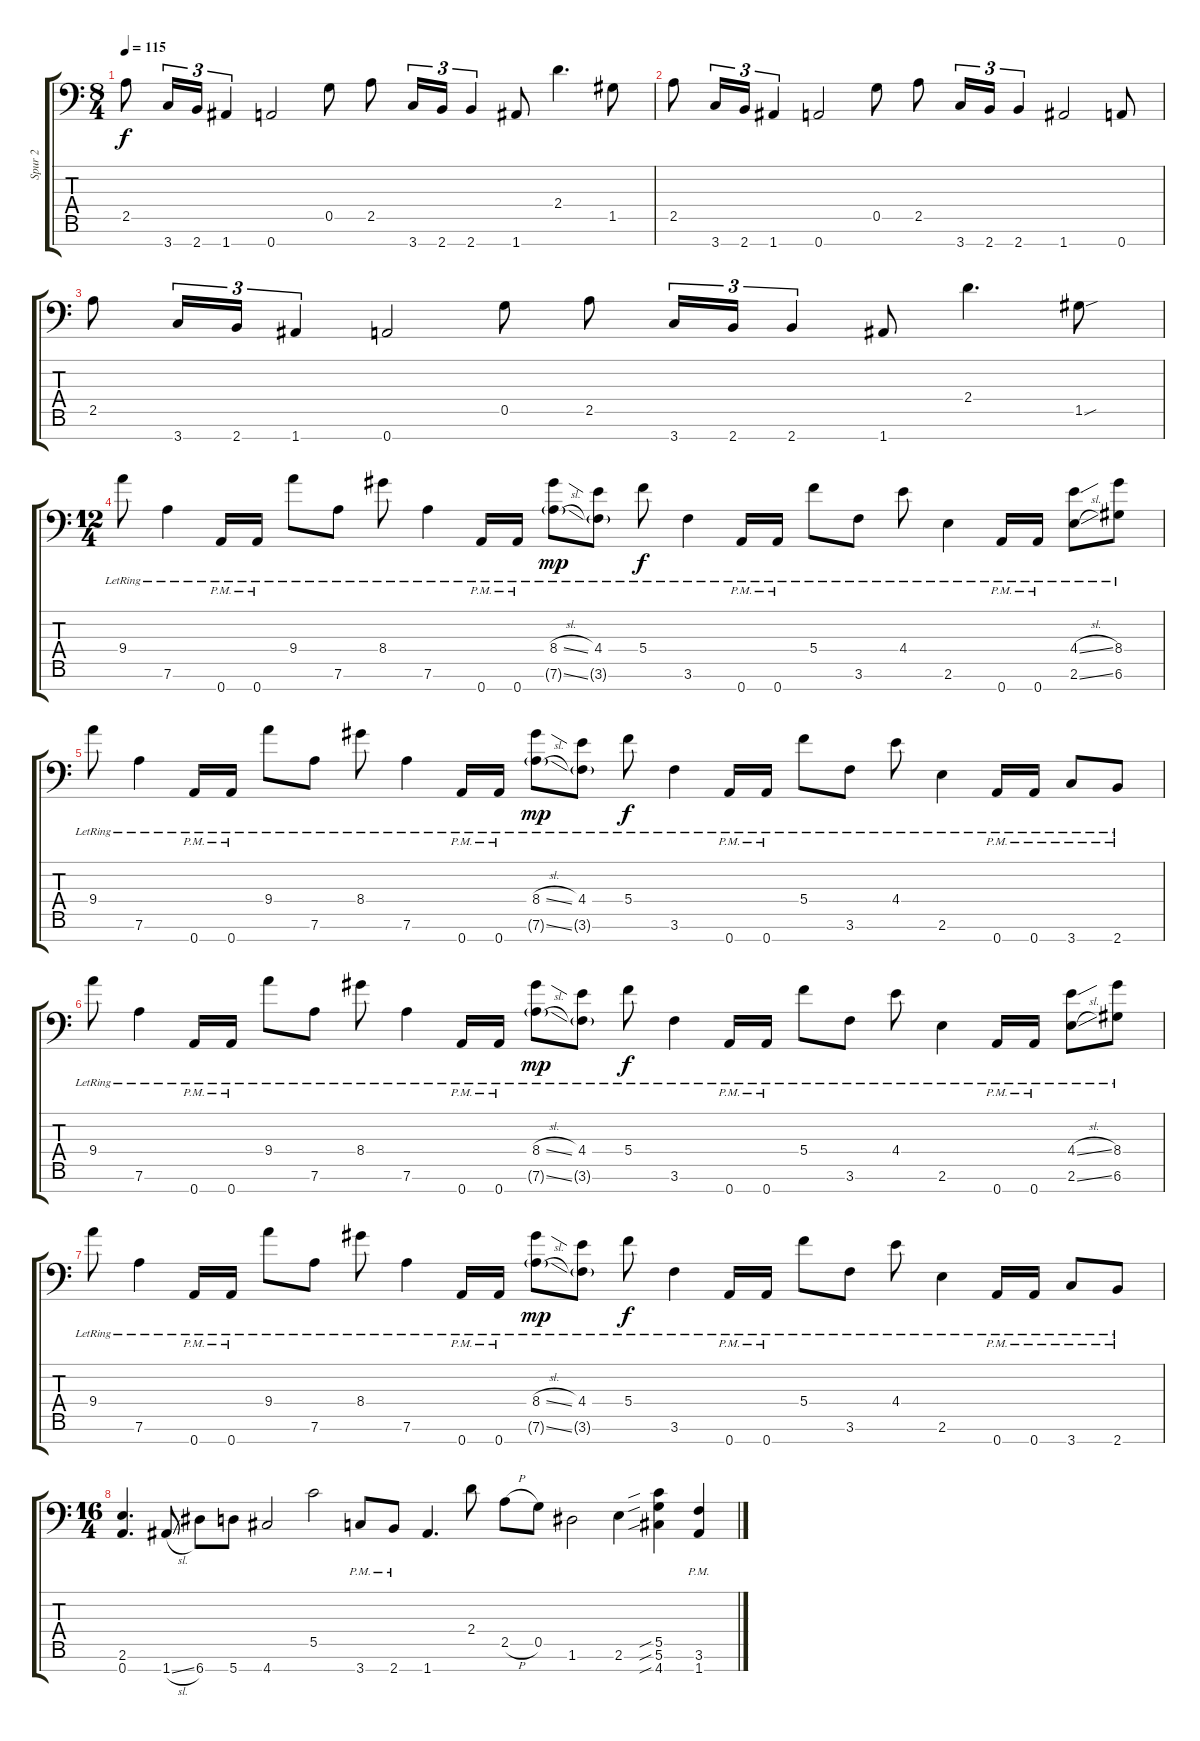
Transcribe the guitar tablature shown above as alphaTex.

\track ("Spur 2" "Spur 2") {instrument distortionguitar}
\staff {score tabs}
\tuning (D4 A3 F3 C3 G2 D2 A1) {hide}
\ts (8 4)
\tempo 115
\clef f4
\ks c
2.5.8{dy f} 3.7.16{tu (3 2)} 2.7.16{tu (3 2)} 1.7.4{tu (3 2)} 0.7.2 0.5.8 2.5.8 3.7.16{tu (3 2)} 2.7.16{tu (3 2)} 2.7.4{tu (3 2)} 1.7.8 2.4.4{d} 1.5.8 |
2.5.8 3.7.16{tu (3 2)} 2.7.16{tu (3 2)} 1.7.4{tu (3 2)} 0.7.2 0.5.8 2.5.8 3.7.16{tu (3 2)} 2.7.16{tu (3 2)} 2.7.4{tu (3 2)} 1.7.2 0.7.8 |
2.5.8 3.7.16{tu (3 2)} 2.7.16{tu (3 2)} 1.7.4{tu (3 2)} 0.7.2 0.5.8 2.5.8 3.7.16{tu (3 2)} 2.7.16{tu (3 2)} 2.7.4{tu (3 2)} 1.7.8 2.4.4{d} 1.5{sou}.8 |
\ts (12 4)
9.4{lr}.8 7.6{lr}.4 0.7{pm lr}.16 0.7{pm lr}.16 9.4{lr}.8 7.6{lr}.8 8.4{lr}.8 7.6{lr}.4 0.7{pm lr}.16 0.7{pm lr}.16 (8.4{sl lr} 7.6{sl g lr}).8{dy mp} (4.4{lr} 3.6{g lr}).8 5.4{lr}.8{dy f} 3.6{lr}.4 0.7{pm lr}.16 0.7{pm lr}.16 5.4{lr}.8 3.6{lr}.8 4.4{lr}.8 2.6{lr}.4 0.7{pm lr}.16 0.7{pm lr}.16 (4.4{sl lr} 2.6{sl lr}).8 (8.4{lr} 6.6{lr}).8 |
9.4{lr}.8 7.6{lr}.4 0.7{pm lr}.16 0.7{pm lr}.16 9.4{lr}.8 7.6{lr}.8 8.4{lr}.8 7.6{lr}.4 0.7{pm lr}.16 0.7{pm lr}.16 (8.4{sl lr} 7.6{sl g lr}).8{dy mp} (4.4{lr} 3.6{g lr}).8 5.4{lr}.8{dy f} 3.6{lr}.4 0.7{pm lr}.16 0.7{pm lr}.16 5.4{lr}.8 3.6{lr}.8 4.4{lr}.8 2.6{lr}.4 0.7{pm lr}.16 0.7{pm lr}.16 3.7{pm lr}.8 2.7{pm lr}.8 |
9.4{lr}.8 7.6{lr}.4 0.7{pm lr}.16 0.7{pm lr}.16 9.4{lr}.8 7.6{lr}.8 8.4{lr}.8 7.6{lr}.4 0.7{pm lr}.16 0.7{pm lr}.16 (8.4{sl lr} 7.6{sl g lr}).8{dy mp} (4.4{lr} 3.6{g lr}).8 5.4{lr}.8{dy f} 3.6{lr}.4 0.7{pm lr}.16 0.7{pm lr}.16 5.4{lr}.8 3.6{lr}.8 4.4{lr}.8 2.6{lr}.4 0.7{pm lr}.16 0.7{pm lr}.16 (4.4{sl lr} 2.6{sl lr}).8 (8.4{lr} 6.6{lr}).8 |
9.4{lr}.8 7.6{lr}.4 0.7{pm lr}.16 0.7{pm lr}.16 9.4{lr}.8 7.6{lr}.8 8.4{lr}.8 7.6{lr}.4 0.7{pm lr}.16 0.7{pm lr}.16 (8.4{sl lr} 7.6{sl g lr}).8{dy mp} (4.4{lr} 3.6{g lr}).8 5.4{lr}.8{dy f} 3.6{lr}.4 0.7{pm lr}.16 0.7{pm lr}.16 5.4{lr}.8 3.6{lr}.8 4.4{lr}.8 2.6{lr}.4 0.7{pm lr}.16 0.7{pm lr}.16 3.7{pm lr}.8 2.7{pm lr}.8 |
\ts (16 4)
(2.6 0.7).4{d} 1.7{sl}.8 6.7.8 5.7.8 4.7.2 5.5.2 3.7{pm}.8 2.7{pm}.8 1.7.4{d} 2.4.8 2.5{h}.8 0.5.8 1.6.2 2.6.4 (5.5{sib} 5.6{sib} 4.7{sib}).4 (3.6{pm} 1.7{pm}).4
